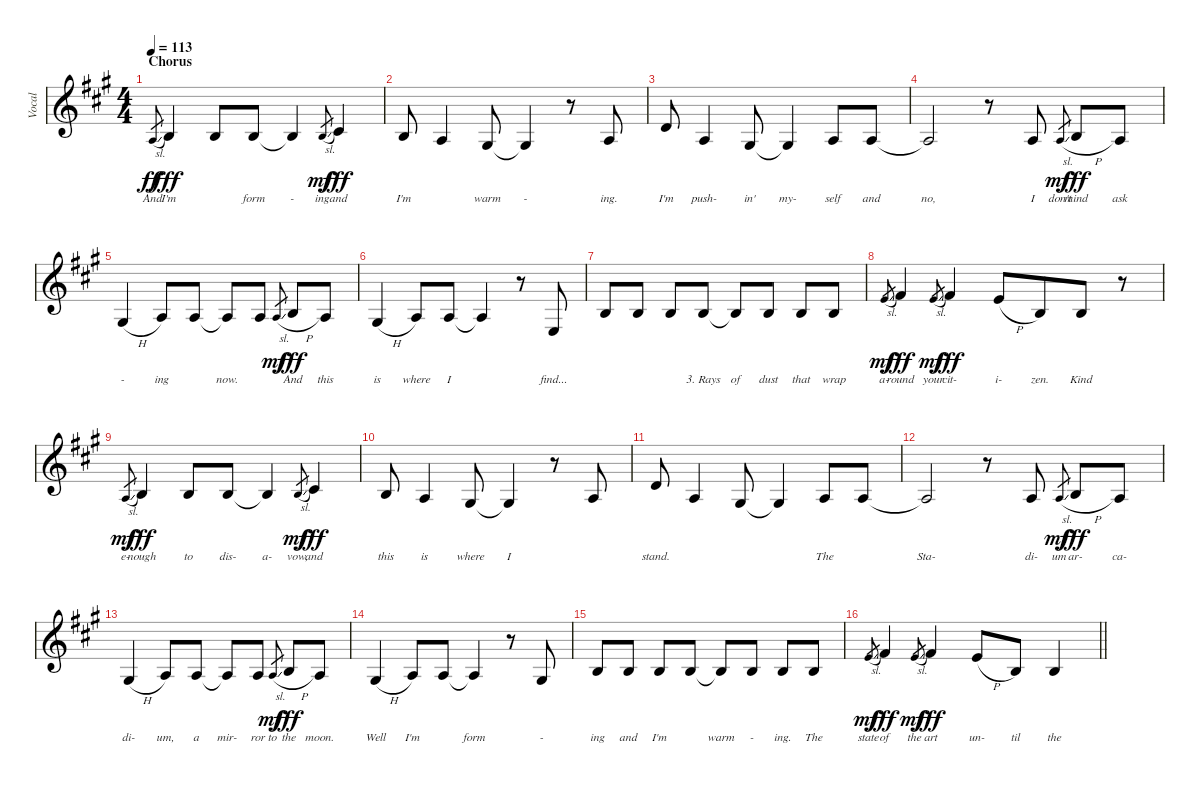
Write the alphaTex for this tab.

\track ("Vocal" "Vocal") {instrument lead6voice}
\staff {score}
\tuning (E4 B3 G3 D3 A2 E2) {hide}
\ts (4 4)
\section ("" "Chorus")
\tempo 113
\clef g2
\ks f#minor
2.3{sl}.8{lyrics (0 "And") lyrics (1 "") lyrics (2 "") lyrics (3 "") lyrics (4 "") gr dy ff} 4.3.4{lyrics (0 "I'm") lyrics (1 "") lyrics (2 "") lyrics (3 "") lyrics (4 "") dy fff} 4.3.8{lyrics (0 " ") lyrics (1 "") lyrics (2 "") lyrics (3 "") lyrics (4 "")} 4.3.8{lyrics (0 "form") lyrics (1 "") lyrics (2 "") lyrics (3 "") lyrics (4 "")} 4.3{t}.4{lyrics (0 "-") lyrics (1 "") lyrics (2 "") lyrics (3 "") lyrics (4 "")} 4.3{sl}.8{lyrics (0 "ing") lyrics (1 "") lyrics (2 "") lyrics (3 "") lyrics (4 "") gr dy mf} 6.3.4{lyrics (0 "and") lyrics (1 "") lyrics (2 "") lyrics (3 "") lyrics (4 "") dy fff} |
4.3.8{lyrics (0 "I'm") lyrics (1 "") lyrics (2 "") lyrics (3 "") lyrics (4 "")} 2.3.4{lyrics (0 " ") lyrics (1 "") lyrics (2 "") lyrics (3 "") lyrics (4 "")} 1.3.8{lyrics (0 "warm") lyrics (1 "") lyrics (2 "") lyrics (3 "") lyrics (4 "")} 1.3{t}.4{lyrics (0 "-") lyrics (1 "") lyrics (2 "") lyrics (3 "") lyrics (4 "")} r.8 2.3.8{lyrics (0 "ing.") lyrics (1 "") lyrics (2 "") lyrics (3 "") lyrics (4 "")} |
7.3.8{lyrics (0 "I'm") lyrics (1 "") lyrics (2 "") lyrics (3 "") lyrics (4 "")} 2.3.4{lyrics (0 "push-") lyrics (1 "") lyrics (2 "") lyrics (3 "") lyrics (4 "")} 1.3.8{lyrics (0 "in'") lyrics (1 "") lyrics (2 "") lyrics (3 "") lyrics (4 "")} 1.3{t}.4{lyrics (0 "my-") lyrics (1 "") lyrics (2 "") lyrics (3 "") lyrics (4 "")} 2.3.8{lyrics (0 "self") lyrics (1 "") lyrics (2 "") lyrics (3 "") lyrics (4 "")} 2.3.8{lyrics (0 "and") lyrics (1 "") lyrics (2 "") lyrics (3 "") lyrics (4 "")} |
2.3{t}.2{lyrics (0 "no,") lyrics (1 "") lyrics (2 "") lyrics (3 "") lyrics (4 "")} r.8 2.3.8{lyrics (0 "I") lyrics (1 "") lyrics (2 "") lyrics (3 "") lyrics (4 "")} 2.3{sl}.8{lyrics (0 "don't") lyrics (1 "") lyrics (2 "") lyrics (3 "") lyrics (4 "") gr dy mf beam merge} 4.3{h}.8{lyrics (0 "mind") lyrics (1 "") lyrics (2 "") lyrics (3 "") lyrics (4 "") dy fff} 2.3.8{lyrics (0 "ask") lyrics (1 "") lyrics (2 "") lyrics (3 "") lyrics (4 "")} |
1.3{h}.4{lyrics (0 "-") lyrics (1 "") lyrics (2 "") lyrics (3 "") lyrics (4 "")} 2.3.8{lyrics (0 "ing") lyrics (1 "") lyrics (2 "") lyrics (3 "") lyrics (4 "")} 2.3.8{lyrics (0 "") lyrics (1 "") lyrics (2 "") lyrics (3 "") lyrics (4 "")} 2.3{t}.8{lyrics (0 "now.") lyrics (1 "") lyrics (2 "") lyrics (3 "") lyrics (4 "")} 2.3.8{lyrics (0 " ") lyrics (1 "") lyrics (2 "") lyrics (3 "") lyrics (4 "")} 2.3{sl}.8{lyrics (0 "") lyrics (1 "") lyrics (2 "") lyrics (3 "") lyrics (4 "") gr dy mf} 4.3{h}.8{lyrics (0 "And") lyrics (1 "") lyrics (2 "") lyrics (3 "") lyrics (4 "") dy fff} 2.3.8{lyrics (0 "this") lyrics (1 "") lyrics (2 "") lyrics (3 "") lyrics (4 "")} |
1.3{h}.4{lyrics (0 "is") lyrics (1 "") lyrics (2 "") lyrics (3 "") lyrics (4 "")} 2.3.8{lyrics (0 "where") lyrics (1 "") lyrics (2 "") lyrics (3 "") lyrics (4 "")} 2.3.8{lyrics (0 "I") lyrics (1 "") lyrics (2 "") lyrics (3 "") lyrics (4 "")} 2.3{t}.4{lyrics (0 " ") lyrics (1 "") lyrics (2 "") lyrics (3 "") lyrics (4 "")} r.8 2.4.8{lyrics (0 "find...") lyrics (1 "") lyrics (2 "") lyrics (3 "") lyrics (4 "")} |
4.3.8{lyrics (0 " ") lyrics (1 "") lyrics (2 "") lyrics (3 "") lyrics (4 "")} 4.3.8{lyrics (0 " ") lyrics (1 "") lyrics (2 "") lyrics (3 "") lyrics (4 "")} 4.3.8{lyrics (0 "") lyrics (1 "") lyrics (2 "") lyrics (3 "") lyrics (4 "")} 4.3.8{lyrics (0 "3. Rays") lyrics (1 "") lyrics (2 "") lyrics (3 "") lyrics (4 "")} 4.3{t}.8{lyrics (0 "of") lyrics (1 "") lyrics (2 "") lyrics (3 "") lyrics (4 "")} 4.3.8{lyrics (0 "dust") lyrics (1 "") lyrics (2 "") lyrics (3 "") lyrics (4 "")} 4.3.8{lyrics (0 "that") lyrics (1 "") lyrics (2 "") lyrics (3 "") lyrics (4 "")} 4.3.8{lyrics (0 "wrap") lyrics (1 "") lyrics (2 "") lyrics (3 "") lyrics (4 "")} |
5.2{sl}.8{lyrics (0 "a-") lyrics (1 "") lyrics (2 "") lyrics (3 "") lyrics (4 "") gr dy mf} 7.2.4{lyrics (0 "round") lyrics (1 "") lyrics (2 "") lyrics (3 "") lyrics (4 "") dy fff} 5.2{sl}.8{lyrics (0 "your") lyrics (1 "") lyrics (2 "") lyrics (3 "") lyrics (4 "") gr dy mf} 7.2.4{lyrics (0 "cit-") lyrics (1 "") lyrics (2 "") lyrics (3 "") lyrics (4 "") dy fff} 9.3{h}.8{lyrics (0 "i-") lyrics (1 "") lyrics (2 "") lyrics (3 "") lyrics (4 "")} 4.3.8{lyrics (0 "zen.") lyrics (1 "") lyrics (2 "") lyrics (3 "") lyrics (4 "") beam merge} 4.3.8{lyrics (0 "Kind") lyrics (1 "") lyrics (2 "") lyrics (3 "") lyrics (4 "")} r.8 |
2.3{sl}.8{lyrics (0 "e-") lyrics (1 "") lyrics (2 "") lyrics (3 "") lyrics (4 "") gr dy mf} 4.3.4{lyrics (0 "nough") lyrics (1 "") lyrics (2 "") lyrics (3 "") lyrics (4 "") dy fff} 4.3.8{lyrics (0 "to") lyrics (1 "") lyrics (2 "") lyrics (3 "") lyrics (4 "")} 4.3.8{lyrics (0 "dis-") lyrics (1 "") lyrics (2 "") lyrics (3 "") lyrics (4 "")} 4.3{t}.4{lyrics (0 "a-") lyrics (1 "") lyrics (2 "") lyrics (3 "") lyrics (4 "")} 4.3{sl}.8{lyrics (0 "vow,") lyrics (1 "") lyrics (2 "") lyrics (3 "") lyrics (4 "") gr dy mf} 6.3.4{lyrics (0 "and") lyrics (1 "") lyrics (2 "") lyrics (3 "") lyrics (4 "") dy fff} |
4.3.8{lyrics (0 "this") lyrics (1 "") lyrics (2 "") lyrics (3 "") lyrics (4 "")} 2.3.4{lyrics (0 "is") lyrics (1 "") lyrics (2 "") lyrics (3 "") lyrics (4 "")} 1.3.8{lyrics (0 "where") lyrics (1 "") lyrics (2 "") lyrics (3 "") lyrics (4 "")} 1.3{t}.4{lyrics (0 "I") lyrics (1 "") lyrics (2 "") lyrics (3 "") lyrics (4 "")} r.8 2.3.8{lyrics (0 " ") lyrics (1 "") lyrics (2 "") lyrics (3 "") lyrics (4 "")} |
7.3.8{lyrics (0 "stand.") lyrics (1 "") lyrics (2 "") lyrics (3 "") lyrics (4 "")} 2.3.4{lyrics (0 " ") lyrics (1 "") lyrics (2 "") lyrics (3 "") lyrics (4 "")} 1.3.8{lyrics (0 " ") lyrics (1 "") lyrics (2 "") lyrics (3 "") lyrics (4 "")} 1.3{t}.4{lyrics (0 " ") lyrics (1 "") lyrics (2 "") lyrics (3 "") lyrics (4 "")} 2.3.8{lyrics (0 "The") lyrics (1 "") lyrics (2 "") lyrics (3 "") lyrics (4 "")} 2.3.8{lyrics (0 "") lyrics (1 "") lyrics (2 "") lyrics (3 "") lyrics (4 "")} |
2.3{t}.2{lyrics (0 "Sta-") lyrics (1 "") lyrics (2 "") lyrics (3 "") lyrics (4 "")} r.8 2.3.8{lyrics (0 "di-") lyrics (1 "") lyrics (2 "") lyrics (3 "") lyrics (4 "")} 2.3{sl}.8{lyrics (0 "um") lyrics (1 "") lyrics (2 "") lyrics (3 "") lyrics (4 "") gr dy mf beam merge} 4.3{h}.8{lyrics (0 "ar-") lyrics (1 "") lyrics (2 "") lyrics (3 "") lyrics (4 "") dy fff} 2.3.8{lyrics (0 "ca-") lyrics (1 "") lyrics (2 "") lyrics (3 "") lyrics (4 "")} |
1.3{h}.4{lyrics (0 "di-") lyrics (1 "") lyrics (2 "") lyrics (3 "") lyrics (4 "")} 2.3.8{lyrics (0 "um,") lyrics (1 "") lyrics (2 "") lyrics (3 "") lyrics (4 "")} 2.3.8{lyrics (0 "a") lyrics (1 "") lyrics (2 "") lyrics (3 "") lyrics (4 "")} 2.3{t}.8{lyrics (0 "mir-") lyrics (1 "") lyrics (2 "") lyrics (3 "") lyrics (4 "")} 2.3.8{lyrics (0 "ror") lyrics (1 "") lyrics (2 "") lyrics (3 "") lyrics (4 "")} 2.3{sl}.8{lyrics (0 "to") lyrics (1 "") lyrics (2 "") lyrics (3 "") lyrics (4 "") gr dy mf} 4.3{h}.8{lyrics (0 "the") lyrics (1 "") lyrics (2 "") lyrics (3 "") lyrics (4 "") dy fff} 2.3.8{lyrics (0 "moon.") lyrics (1 "") lyrics (2 "") lyrics (3 "") lyrics (4 "")} |
1.3{h}.4{lyrics (0 "Well") lyrics (1 "") lyrics (2 "") lyrics (3 "") lyrics (4 "")} 2.3.8{lyrics (0 "I'm") lyrics (1 "") lyrics (2 "") lyrics (3 "") lyrics (4 "")} 2.3.8{lyrics (0 " ") lyrics (1 "") lyrics (2 "") lyrics (3 "") lyrics (4 "")} 2.3{t}.4{lyrics (0 "form") lyrics (1 "") lyrics (2 "") lyrics (3 "") lyrics (4 "")} r.8 1.3.8{lyrics (0 "-") lyrics (1 "") lyrics (2 "") lyrics (3 "") lyrics (4 "")} |
4.3.8{lyrics (0 "ing") lyrics (1 "") lyrics (2 "") lyrics (3 "") lyrics (4 "")} 4.3.8{lyrics (0 "and") lyrics (1 "") lyrics (2 "") lyrics (3 "") lyrics (4 "")} 4.3.8{lyrics (0 "I'm") lyrics (1 "") lyrics (2 "") lyrics (3 "") lyrics (4 "")} 4.3.8{lyrics (0 " ") lyrics (1 "") lyrics (2 "") lyrics (3 "") lyrics (4 "")} 4.3{t}.8{lyrics (0 "warm") lyrics (1 "") lyrics (2 "") lyrics (3 "") lyrics (4 "")} 4.3.8{lyrics (0 "-") lyrics (1 "") lyrics (2 "") lyrics (3 "") lyrics (4 "")} 4.3.8{lyrics (0 "ing.") lyrics (1 "") lyrics (2 "") lyrics (3 "") lyrics (4 "")} 4.3.8{lyrics (0 "The") lyrics (1 "") lyrics (2 "") lyrics (3 "") lyrics (4 "")} |
\barLineRight lightlight
5.2{sl}.8{lyrics (0 "state") lyrics (1 "") lyrics (2 "") lyrics (3 "") lyrics (4 "") gr dy mf} 7.2.4{lyrics (0 "of") lyrics (1 "") lyrics (2 "") lyrics (3 "") lyrics (4 "") dy fff} 5.2{sl}.8{lyrics (0 "the") lyrics (1 "") lyrics (2 "") lyrics (3 "") lyrics (4 "") gr dy mf} 7.2.4{lyrics (0 "art") lyrics (1 "") lyrics (2 "") lyrics (3 "") lyrics (4 "") dy fff} 9.3{h}.8{lyrics (0 "un-") lyrics (1 "") lyrics (2 "") lyrics (3 "") lyrics (4 "")} 4.3.8{lyrics (0 "til") lyrics (1 "") lyrics (2 "") lyrics (3 "") lyrics (4 "")} 4.3.4{lyrics (0 "the") lyrics (1 "") lyrics (2 "") lyrics (3 "") lyrics (4 "")}
